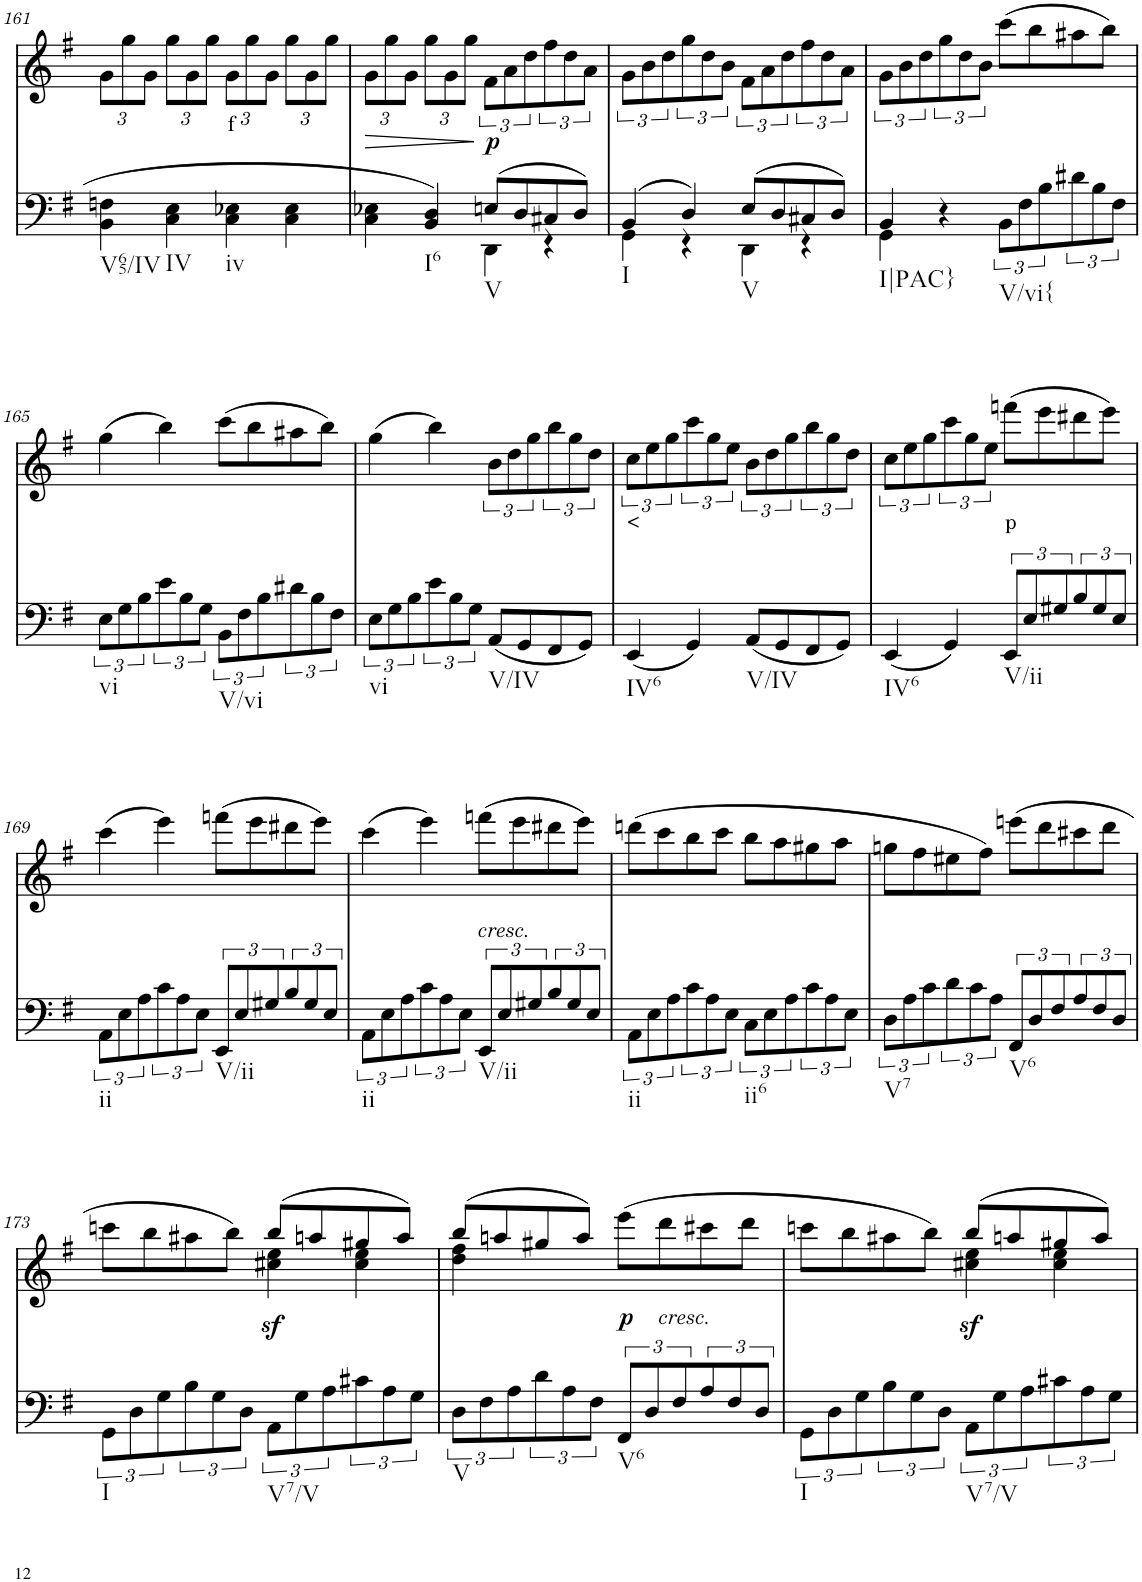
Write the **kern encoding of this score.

**kern	**dynam	**kern	**text	**dynam
*part2	*part2	*part1	*part1	*part1
*staff2	*staff2	*staff1	*staff1	*staff1
*I"piano	*	*I"piano	*	*
*I'Pno	*	*I'Pno	*	*
!!LO:PB:g=z
*clefF4	*	*clefG2	*	*
*k[f#]	*	*k[f#]	*	*
*G:	*	*G:	*	*
*M2/2	*	*M2/2	*	*
*met(c|)	*	*met(c|)	*	*
*	*	*Xbrackettup	*	*
=161	=161	=161	=161	=161
!LO:TX:b:t=V65/IV	!	!	!	!
4BB\ 4Fn\	.	12g\L	.	.
.	.	12gg\	.	.
.	.	12g\J	.	.
!LO:TX:b:t=IV	!	!	!	!
4C\ 4E\	.	12gg\L	.	.
.	.	12g\	.	.
.	.	12gg\J	.	.
!LO:TX:b:t=iv	!	!	!	!
!	!	!	!LO:LY:b	!
4C\ 4E-X\	.	12g\L	f	.
.	.	12gg\	.	.
.	.	12g\J	.	.
4C\ 4E-\	.	12gg\L	.	.
.	.	12g\	.	.
.	.	12gg\J	.	.
=162	=162	=162	=162	=162
*^	*	*	*	*
!	!	!	!	!LO:LY:b	!
4C\ 4E-X\	2ryy	.	12g\L	>	.
.	.	.	12gg\	.	.
.	.	.	12g\J	.	.
!LO:TX:b:t=I6	!	!	!	!	!
4BB/ 4D/	.	.	12gg\L	.	.
.	.	.	12g\	.	.
.	.	.	12gg\J	.	.
*	*	*	*brackettup	*	*
!LO:TX:b:t=V	!	!	!	!	!
!	!	!LO:DY:a	!	!LO:LY:b	!
(8En/L	4DD\	p	12f#\L	] p	.
.	.	.	12a\	.	.
8D/	.	.	.	.	.
.	.	.	12dd\	.	.
8C#X/	4r	.	12ff#\	.	.
.	.	.	12dd\	.	.
8D/J)	.	.	.	.	.
.	.	.	12a\J	.	.
=163	=163	=163	=163	=163	=163
!LO:TX:b:t=I	!	!	!	!	!
(4BB/	4GG\	.	12g\L	.	.
.	.	.	12b\	.	.
.	.	.	12dd\	.	.
4D/)	4r	.	12gg\	.	.
.	.	.	12dd\	.	.
.	.	.	12b\J	.	.
!LO:TX:b:t=V	!	!	!	!	!
(8E/L	4DD\	.	12f#\L	.	.
.	.	.	12a\	.	.
8D/	.	.	.	.	.
.	.	.	12dd\	.	.
8C#X/	4r	.	12ff#\	.	.
.	.	.	12dd\	.	.
8D/J)	.	.	.	.	.
.	.	.	12a\J	.	.
=164	=164	=164	=164	=164	=164
!LO:TX:b:t=I|PAC}	!	!	!	!	!
4BB/	4GG\	.	12g\L	.	.
.	.	.	12b\	.	.
.	.	.	12dd\	.	.
4r	4ryy	.	12gg\	.	.
.	.	.	12dd\	.	.
.	.	.	12b\J	.	.
!LO:TX:b:t=V/vi{	!	!	!	!	!
2ryy	12BB\L	.	(8ccc\L	.	.
.	12F#\	.	.	.	.
.	.	.	8bb\	.	.
.	12B\	.	.	.	.
.	12d#X\	.	8aa#X\	.	.
.	12B\	.	.	.	.
.	.	.	8bb\J)	.	.
.	12F#\J	.	.	.	.
!!LO:LB:g=z
=165	=165	=165	=165	=165	=165
!LO:TX:b:t=vi	!	!	!	!	!
*v	*v	*	*	*	*
12E\L	.	(4gg\	.	.
12G\	.	.	.	.
12B\	.	.	.	.
12e\	.	4bb\)	.	.
12B\	.	.	.	.
12G\J	.	.	.	.
!LO:TX:b:t=V/vi	!	!	!	!
12BB\L	.	(8ccc\L	.	.
12F#\	.	.	.	.
.	.	8bb\	.	.
12B\	.	.	.	.
12d#X\	.	8aa#X\	.	.
12B\	.	.	.	.
.	.	8bb\J)	.	.
12F#\J	.	.	.	.
=166	=166	=166	=166	=166
!LO:TX:b:t=vi	!	!	!	!
12E\L	.	(4gg\	.	.
12G\	.	.	.	.
12B\	.	.	.	.
12e\	.	4bb\)	.	.
12B\	.	.	.	.
12G\J	.	.	.	.
!LO:TX:b:t=V/IV	!	!	!	!
(8AA/L	.	12b\L	.	.
.	.	12dd\	.	.
8GG/	.	.	.	.
.	.	12gg\	.	.
8FF#/	.	12bb\	.	.
.	.	12gg\	.	.
8GG/J)	.	.	.	.
.	.	12dd\J	.	.
=167	=167	=167	=167	=167
!LO:TX:b:t=IV6	!	!	!	!
!	!	!	!LO:LY:b	!
(4EE/	.	12cc\L	<	.
.	.	12ee\	.	.
.	.	12gg\	.	.
4GG/)	.	12ccc\	.	.
.	.	12gg\	.	.
.	.	12ee\J	.	.
!LO:TX:b:t=V/IV	!	!	!	!
(8AA/L	.	12b\L	.	.
.	.	12dd\	.	.
8GG/	.	.	.	.
.	.	12gg\	.	.
8FF#/	.	12bb\	.	.
.	.	12gg\	.	.
8GG/J)	.	.	.	.
.	.	12dd\J	.	.
=168	=168	=168	=168	=168
!LO:TX:b:t=IV6	!	!	!	!
(4EE/	.	12cc\L	.	.
.	.	12ee\	.	.
.	.	12gg\	.	.
4GG/)	.	12ccc\	.	.
.	.	12gg\	.	.
.	.	12ee\J	.	.
!LO:TX:b:t=V/ii	!	!	!	!
!	!	!	!LO:LY:b	!
12EE/L	.	(8fffn\L	p	.
12E/	.	.	.	.
.	.	8eee\	.	.
12G#X/	.	.	.	.
12B/	.	8ddd#X\	.	.
12G#/	.	.	.	.
.	.	8eee\J)	.	.
12E/J	.	.	.	.
!!LO:LB:g=z
=169	=169	=169	=169	=169
!LO:TX:b:t=ii	!	!	!	!
12AA\L	.	(4ccc\	.	.
12E\	.	.	.	.
12A\	.	.	.	.
12c\	.	4eee\)	.	.
12A\	.	.	.	.
12E\J	.	.	.	.
!LO:TX:b:t=V/ii	!	!	!	!
12EE/L	.	(8fffn\L	.	.
12E/	.	.	.	.
.	.	8eee\	.	.
12G#X/	.	.	.	.
12B/	.	8ddd#X\	.	.
12G#/	.	.	.	.
.	.	8eee\J)	.	.
12E/J	.	.	.	.
=170	=170	=170	=170	=170
!LO:TX:b:t=ii	!	!	!	!
12AA\L	.	(4ccc\	.	.
12E\	.	.	.	.
12A\	.	.	.	.
12c\	.	4eee\)	.	.
12A\	.	.	.	.
12E\J	.	.	.	.
!	!	!LO:TX:b:i:t=cresc.	!	!
!LO:TX:b:t=V/ii	!	!	!	!
!	!	!	!LO:LY:b	!
12EE/L	.	(8fffn\L	<	.
12E/	.	.	.	.
.	.	8eee\	.	.
12G#X/	.	.	.	.
12B/	.	8ddd#X\	.	.
12G#/	.	.	.	.
.	.	8eee\J)	.	.
12E/J	.	.	.	.
=171	=171	=171	=171	=171
!LO:TX:b:t=ii	!	!	!	!
12AA\L	.	(8dddn\L	.	.
12E\	.	.	.	.
.	.	8ccc\	.	.
12A\	.	.	.	.
12c\	.	8bb\	.	.
12A\	.	.	.	.
.	.	8ccc\J	.	.
12E\J	.	.	.	.
!LO:TX:b:t=ii6	!	!	!	!
12C\L	.	8bb\L	.	.
12E\	.	.	.	.
.	.	8aa\	.	.
12A\	.	.	.	.
12c\	.	8gg#X\	.	.
12A\	.	.	.	.
.	.	8aa\J	.	.
12E\J	.	.	.	.
=172	=172	=172	=172	=172
!LO:TX:b:t=V7	!	!	!	!
12D\L	.	8ggn\L	.	.
12A\	.	.	.	.
.	.	8ff#\	.	.
12c\	.	.	.	.
12d\	.	8ee#X\	.	.
12c\	.	.	.	.
.	.	8ff#\J)	.	.
12A\J	.	.	.	.
!LO:TX:b:t=V6	!	!	!	!
12FF#/L	.	(8eeen\L	.	.
12D/	.	.	.	.
.	.	8ddd\	.	.
12F#/	.	.	.	.
12A/	.	8ccc#X\	.	.
12F#/	.	.	.	.
.	.	8ddd\J	.	.
12D/J	.	.	.	.
!!LO:LB:g=z
=173	=173	=173	=173	=173
*	*	*^	*	*
!LO:TX:b:t=I	!	!	!	!	!
12GG\L	.	8cccn\L	2ryy	.	.
12D\	.	.	.	.	.
.	.	8bb\	.	.	.
12G\	.	.	.	.	.
12B\	.	8aa#X\	.	.	.
12G\	.	.	.	.	.
.	.	8bb\J)	.	.	.
12D\J	.	.	.	.	.
!LO:TX:b:t=V7/V	!	!	!	!	!
!	!	!	!	!LO:LY:b	!LO:DY:b
12AA\L	.	(8bb/L	4cc#X\ 4ee\	sf	sf
12G\	.	.	.	.	.
.	.	8aan/	.	.	.
12A\	.	.	.	.	.
12c#X\	.	8gg#X/	4cc#\ 4ee\	.	.
12A\	.	.	.	.	.
.	.	8aa/J)	.	.	.
12G\J	.	.	.	.	.
=174	=174	=174	=174	=174	=174
!LO:TX:b:t=V	!	!	!	!	!
12D\L	.	(8bb/L	4dd\ 4ff#\	.	.
12F#\	.	.	.	.	.
.	.	8aan/	.	.	.
12A\	.	.	.	.	.
12d\	.	8gg#X/	2.ryy	.	.
12A\	.	.	.	.	.
.	.	8aa/J)	.	.	.
12F#\J	.	.	.	.	.
!LO:TX:b:t=V6	!	!	!	!	!
12FF#/L	.	(>8eee\L	.	.	.
12D/	.	.	.	.	.
!	!	!LO:TX:b:i:t=cresc.	!	!	!
!	!	!	!	!	!LO:DY:b
.	.	8ddd\	.	.	p
12F#/	.	.	.	.	.
12A/	.	8ccc#X\	.	.	.
12F#/	.	.	.	.	.
.	.	8ddd\J	.	.	.
12D/J	.	.	.	.	.
=175	=175	=175	=175	=175	=175
!LO:TX:b:t=I	!	!	!	!	!
12GG\L	.	8cccn\L	2ryy	.	.
12D\	.	.	.	.	.
.	.	8bb\	.	.	.
12G\	.	.	.	.	.
12B\	.	8aa#X\	.	.	.
12G\	.	.	.	.	.
.	.	8bb\J)	.	.	.
12D\J	.	.	.	.	.
!LO:TX:b:t=V7/V	!	!	!	!	!
!	!	!	!	!LO:LY:b	!LO:DY:b
12AA\L	.	(8bb/L	4cc#X\ 4ee\	sf	sf
12G\	.	.	.	.	.
.	.	8aan/	.	.	.
12A\	.	.	.	.	.
12c#X\	.	8gg#X/	4cc#\ 4ee\	.	.
12A\	.	.	.	.	.
.	.	8aa/J)	.	.	.
12G\J	.	.	.	.	.
*	*	*v	*v	*	*
=	=	=	=	=
*-	*-	*-	*-	*-
